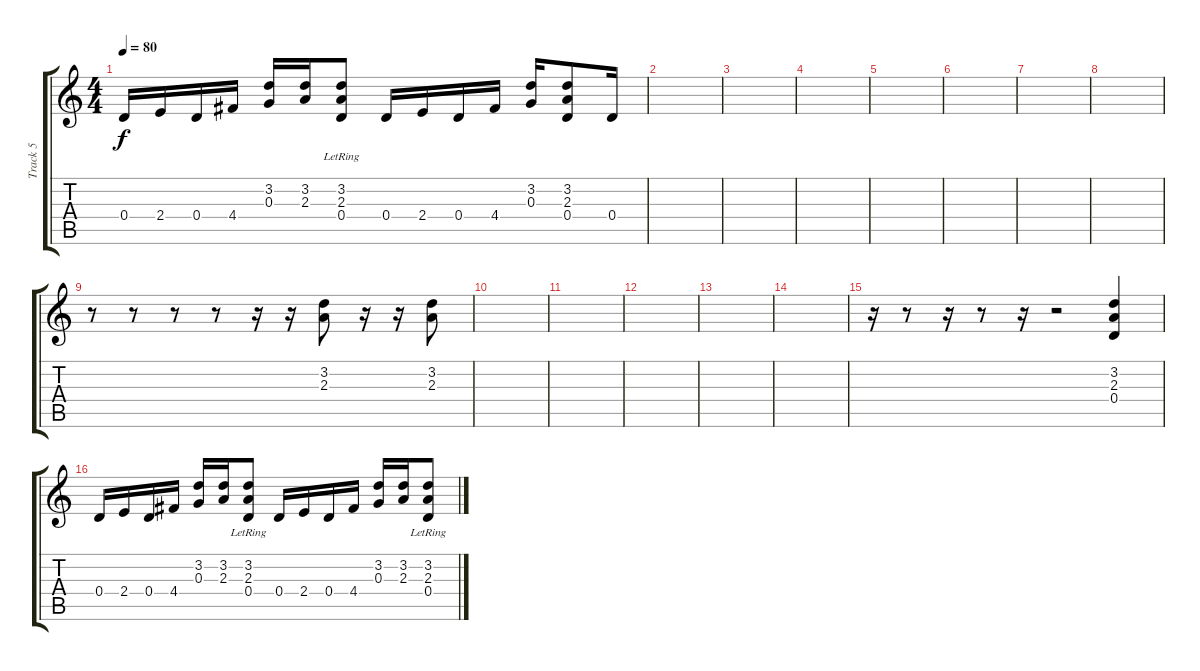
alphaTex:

\track ("Track 5" "Track 5") {instrument distortionguitar}
\staff {score tabs}
\tuning (E4 B3 G3 D3 A2 E2) {hide}
\ts (4 4)
\tempo 80
\clef g2
\ks c
0.4.16{dy f} 2.4.16 0.4.16 4.4.16 (3.2 0.3).16 (3.2 2.3).16 (3.2{lr} 2.3{lr} 0.4{lr}).8 0.4.16 2.4.16 0.4.16 4.4.16 (3.2 0.3).16 (3.2 2.3 0.4).8 0.4.16 |
|
|
|
|
|
|
|
r.8 r.8 r.8 r.8 r.16 r.16 (3.2 2.3).8 r.16 r.16 (3.2 2.3).8 |
|
|
|
|
|
r.16 r.8 r.16 r.8 r.16 r.2 (3.2 2.3 0.4).4 |
0.4.16 2.4.16 0.4.16 4.4.16 (3.2 0.3).16 (3.2 2.3).16 (3.2{lr} 2.3{lr} 0.4{lr}).8 0.4.16 2.4.16 0.4.16 4.4.16 (3.2 0.3).16 (3.2 2.3).16 (3.2{lr} 2.3{lr} 0.4{lr}).8
